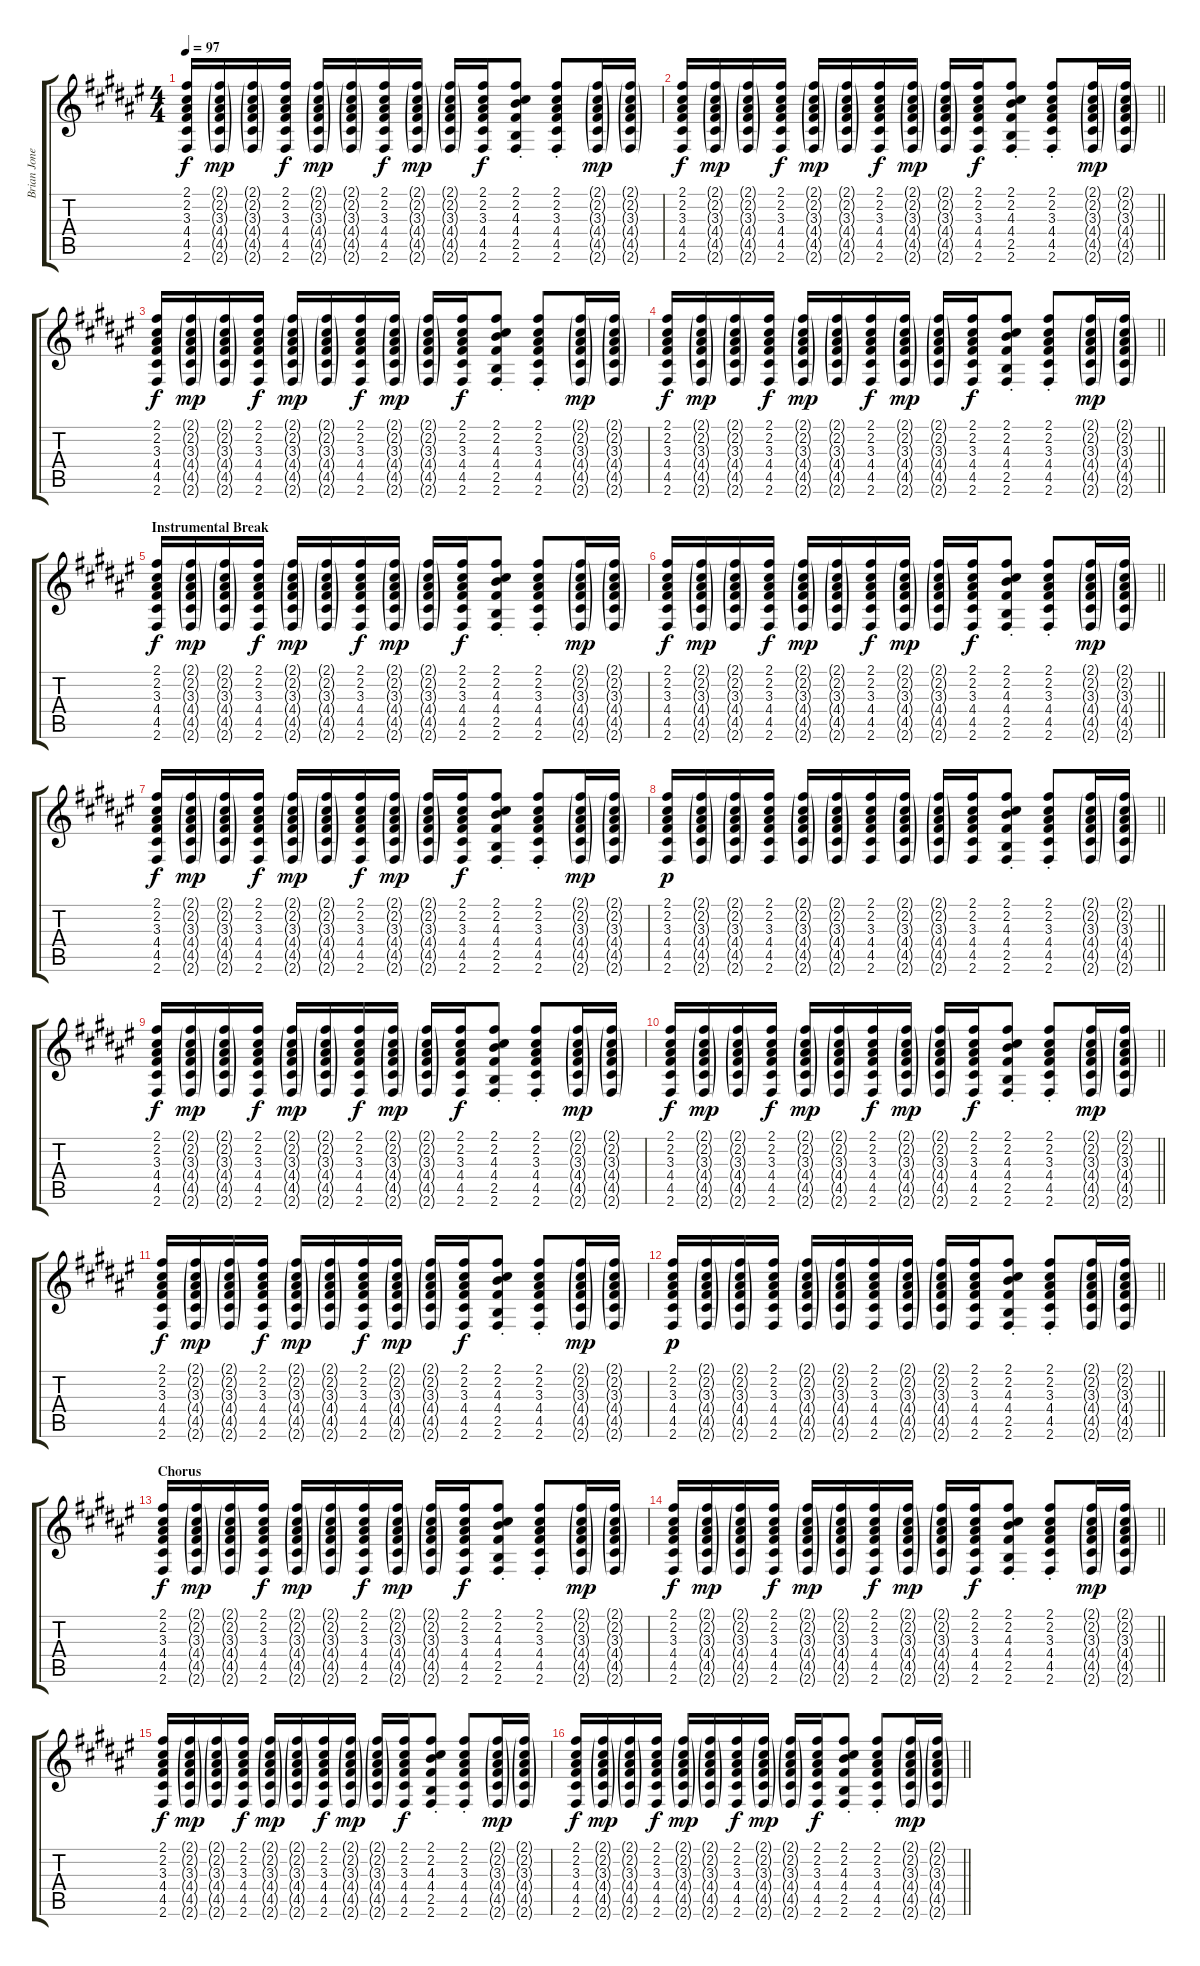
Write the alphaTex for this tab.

\track ("Brian Jones" "Brian Jone") {instrument electricguitarjazz}
\staff {score tabs}
\tuning (E4 B3 G3 D3 A2 E2) {hide}
\ts (4 4)
\tempo 97
\clef g2
\ks f#
(2.1 2.2 3.3 4.4 4.5 2.6).16{dy f} (2.1{g} 2.2{g} 3.3{g} 4.4{g} 4.5{g} 2.6{g}).16{dy mp} (2.1{g} 2.2{g} 3.3{g} 4.4{g} 4.5{g} 2.6{g}).16 (2.1 2.2 3.3 4.4 4.5 2.6).16{dy f} (2.1{g} 2.2{g} 3.3{g} 4.4{g} 4.5{g} 2.6{g}).16{dy mp} (2.1{g} 2.2{g} 3.3{g} 4.4{g} 4.5{g} 2.6{g}).16 (2.1 2.2 3.3 4.4 4.5 2.6).16{dy f} (2.1{g} 2.2{g} 3.3{g} 4.4{g} 4.5{g} 2.6{g}).16{dy mp} (2.1{g} 2.2{g} 3.3{g} 4.4{g} 4.5{g} 2.6{g}).16 (2.1 2.2 3.3 4.4 4.5 2.6).16{dy f} (2.1 2.2 4.3 4.4{st} 2.5 2.6).8 (2.1{st} 2.2{st} 3.3{st} 4.4{st} 4.5{st} 2.6{st}).8 (2.1{g} 2.2{g} 3.3{g} 4.4{g} 4.5{g} 2.6{g}).16{dy mp} (2.1{g} 2.2{g} 3.3{g} 4.4{g} 4.5{g} 2.6{g}).16 |
\barLineRight lightlight
(2.1 2.2 3.3 4.4 4.5 2.6).16{dy f} (2.1{g} 2.2{g} 3.3{g} 4.4{g} 4.5{g} 2.6{g}).16{dy mp} (2.1{g} 2.2{g} 3.3{g} 4.4{g} 4.5{g} 2.6{g}).16 (2.1 2.2 3.3 4.4 4.5 2.6).16{dy f} (2.1{g} 2.2{g} 3.3{g} 4.4{g} 4.5{g} 2.6{g}).16{dy mp} (2.1{g} 2.2{g} 3.3{g} 4.4{g} 4.5{g} 2.6{g}).16 (2.1 2.2 3.3 4.4 4.5 2.6).16{dy f} (2.1{g} 2.2{g} 3.3{g} 4.4{g} 4.5{g} 2.6{g}).16{dy mp} (2.1{g} 2.2{g} 3.3{g} 4.4{g} 4.5{g} 2.6{g}).16 (2.1 2.2 3.3 4.4 4.5 2.6).16{dy f} (2.1 2.2 4.3 4.4{st} 2.5 2.6).8 (2.1{st} 2.2{st} 3.3{st} 4.4{st} 4.5{st} 2.6{st}).8 (2.1{g} 2.2{g} 3.3{g} 4.4{g} 4.5{g} 2.6{g}).16{dy mp} (2.1{g} 2.2{g} 3.3{g} 4.4{g} 4.5{g} 2.6{g}).16 |
(2.1 2.2 3.3 4.4 4.5 2.6).16{dy f} (2.1{g} 2.2{g} 3.3{g} 4.4{g} 4.5{g} 2.6{g}).16{dy mp} (2.1{g} 2.2{g} 3.3{g} 4.4{g} 4.5{g} 2.6{g}).16 (2.1 2.2 3.3 4.4 4.5 2.6).16{dy f} (2.1{g} 2.2{g} 3.3{g} 4.4{g} 4.5{g} 2.6{g}).16{dy mp} (2.1{g} 2.2{g} 3.3{g} 4.4{g} 4.5{g} 2.6{g}).16 (2.1 2.2 3.3 4.4 4.5 2.6).16{dy f} (2.1{g} 2.2{g} 3.3{g} 4.4{g} 4.5{g} 2.6{g}).16{dy mp} (2.1{g} 2.2{g} 3.3{g} 4.4{g} 4.5{g} 2.6{g}).16 (2.1 2.2 3.3 4.4 4.5 2.6).16{dy f} (2.1 2.2 4.3 4.4{st} 2.5 2.6).8 (2.1{st} 2.2{st} 3.3{st} 4.4{st} 4.5{st} 2.6{st}).8 (2.1{g} 2.2{g} 3.3{g} 4.4{g} 4.5{g} 2.6{g}).16{dy mp} (2.1{g} 2.2{g} 3.3{g} 4.4{g} 4.5{g} 2.6{g}).16 |
\barLineRight lightlight
(2.1 2.2 3.3 4.4 4.5 2.6).16{dy f} (2.1{g} 2.2{g} 3.3{g} 4.4{g} 4.5{g} 2.6{g}).16{dy mp} (2.1{g} 2.2{g} 3.3{g} 4.4{g} 4.5{g} 2.6{g}).16 (2.1 2.2 3.3 4.4 4.5 2.6).16{dy f} (2.1{g} 2.2{g} 3.3{g} 4.4{g} 4.5{g} 2.6{g}).16{dy mp} (2.1{g} 2.2{g} 3.3{g} 4.4{g} 4.5{g} 2.6{g}).16 (2.1 2.2 3.3 4.4 4.5 2.6).16{dy f} (2.1{g} 2.2{g} 3.3{g} 4.4{g} 4.5{g} 2.6{g}).16{dy mp} (2.1{g} 2.2{g} 3.3{g} 4.4{g} 4.5{g} 2.6{g}).16 (2.1 2.2 3.3 4.4 4.5 2.6).16{dy f} (2.1 2.2 4.3 4.4{st} 2.5 2.6).8 (2.1{st} 2.2{st} 3.3{st} 4.4{st} 4.5{st} 2.6{st}).8 (2.1{g} 2.2{g} 3.3{g} 4.4{g} 4.5{g} 2.6{g}).16{dy mp} (2.1{g} 2.2{g} 3.3{g} 4.4{g} 4.5{g} 2.6{g}).16 |
\section ("" "Instrumental Break")
(2.1 2.2 3.3 4.4 4.5 2.6).16{dy f} (2.1{g} 2.2{g} 3.3{g} 4.4{g} 4.5{g} 2.6{g}).16{dy mp} (2.1{g} 2.2{g} 3.3{g} 4.4{g} 4.5{g} 2.6{g}).16 (2.1 2.2 3.3 4.4 4.5 2.6).16{dy f} (2.1{g} 2.2{g} 3.3{g} 4.4{g} 4.5{g} 2.6{g}).16{dy mp} (2.1{g} 2.2{g} 3.3{g} 4.4{g} 4.5{g} 2.6{g}).16 (2.1 2.2 3.3 4.4 4.5 2.6).16{dy f} (2.1{g} 2.2{g} 3.3{g} 4.4{g} 4.5{g} 2.6{g}).16{dy mp} (2.1{g} 2.2{g} 3.3{g} 4.4{g} 4.5{g} 2.6{g}).16 (2.1 2.2 3.3 4.4 4.5 2.6).16{dy f} (2.1 2.2 4.3 4.4{st} 2.5 2.6).8 (2.1{st} 2.2{st} 3.3{st} 4.4{st} 4.5{st} 2.6{st}).8 (2.1{g} 2.2{g} 3.3{g} 4.4{g} 4.5{g} 2.6{g}).16{dy mp} (2.1{g} 2.2{g} 3.3{g} 4.4{g} 4.5{g} 2.6{g}).16 |
\barLineRight lightlight
(2.1 2.2 3.3 4.4 4.5 2.6).16{dy f} (2.1{g} 2.2{g} 3.3{g} 4.4{g} 4.5{g} 2.6{g}).16{dy mp} (2.1{g} 2.2{g} 3.3{g} 4.4{g} 4.5{g} 2.6{g}).16 (2.1 2.2 3.3 4.4 4.5 2.6).16{dy f} (2.1{g} 2.2{g} 3.3{g} 4.4{g} 4.5{g} 2.6{g}).16{dy mp} (2.1{g} 2.2{g} 3.3{g} 4.4{g} 4.5{g} 2.6{g}).16 (2.1 2.2 3.3 4.4 4.5 2.6).16{dy f} (2.1{g} 2.2{g} 3.3{g} 4.4{g} 4.5{g} 2.6{g}).16{dy mp} (2.1{g} 2.2{g} 3.3{g} 4.4{g} 4.5{g} 2.6{g}).16 (2.1 2.2 3.3 4.4 4.5 2.6).16{dy f} (2.1 2.2 4.3 4.4{st} 2.5 2.6).8 (2.1{st} 2.2{st} 3.3{st} 4.4{st} 4.5{st} 2.6{st}).8 (2.1{g} 2.2{g} 3.3{g} 4.4{g} 4.5{g} 2.6{g}).16{dy mp} (2.1{g} 2.2{g} 3.3{g} 4.4{g} 4.5{g} 2.6{g}).16 |
(2.1 2.2 3.3 4.4 4.5 2.6).16{dy f} (2.1{g} 2.2{g} 3.3{g} 4.4{g} 4.5{g} 2.6{g}).16{dy mp} (2.1{g} 2.2{g} 3.3{g} 4.4{g} 4.5{g} 2.6{g}).16 (2.1 2.2 3.3 4.4 4.5 2.6).16{dy f} (2.1{g} 2.2{g} 3.3{g} 4.4{g} 4.5{g} 2.6{g}).16{dy mp} (2.1{g} 2.2{g} 3.3{g} 4.4{g} 4.5{g} 2.6{g}).16 (2.1 2.2 3.3 4.4 4.5 2.6).16{dy f} (2.1{g} 2.2{g} 3.3{g} 4.4{g} 4.5{g} 2.6{g}).16{dy mp} (2.1{g} 2.2{g} 3.3{g} 4.4{g} 4.5{g} 2.6{g}).16 (2.1 2.2 3.3 4.4 4.5 2.6).16{dy f} (2.1 2.2 4.3 4.4{st} 2.5 2.6).8 (2.1{st} 2.2{st} 3.3{st} 4.4{st} 4.5{st} 2.6{st}).8 (2.1{g} 2.2{g} 3.3{g} 4.4{g} 4.5{g} 2.6{g}).16{dy mp} (2.1{g} 2.2{g} 3.3{g} 4.4{g} 4.5{g} 2.6{g}).16 |
\barLineRight lightlight
(2.1 2.2 3.3 4.4 4.5 2.6).16{dy p} (2.1{g} 2.2{g} 3.3{g} 4.4{g} 4.5{g} 2.6{g}).16 (2.1{g} 2.2{g} 3.3{g} 4.4{g} 4.5{g} 2.6{g}).16 (2.1 2.2 3.3 4.4 4.5 2.6).16 (2.1{g} 2.2{g} 3.3{g} 4.4{g} 4.5{g} 2.6{g}).16 (2.1{g} 2.2{g} 3.3{g} 4.4{g} 4.5{g} 2.6{g}).16 (2.1 2.2 3.3 4.4 4.5 2.6).16 (2.1{g} 2.2{g} 3.3{g} 4.4{g} 4.5{g} 2.6{g}).16 (2.1{g} 2.2{g} 3.3{g} 4.4{g} 4.5{g} 2.6{g}).16 (2.1 2.2 3.3 4.4 4.5 2.6).16 (2.1 2.2 4.3 4.4{st} 2.5 2.6).8 (2.1{st} 2.2{st} 3.3{st} 4.4{st} 4.5{st} 2.6{st}).8 (2.1{g} 2.2{g} 3.3{g} 4.4{g} 4.5{g} 2.6{g}).16 (2.1{g} 2.2{g} 3.3{g} 4.4{g} 4.5{g} 2.6{g}).16 |
(2.1 2.2 3.3 4.4 4.5 2.6).16{dy f} (2.1{g} 2.2{g} 3.3{g} 4.4{g} 4.5{g} 2.6{g}).16{dy mp} (2.1{g} 2.2{g} 3.3{g} 4.4{g} 4.5{g} 2.6{g}).16 (2.1 2.2 3.3 4.4 4.5 2.6).16{dy f} (2.1{g} 2.2{g} 3.3{g} 4.4{g} 4.5{g} 2.6{g}).16{dy mp} (2.1{g} 2.2{g} 3.3{g} 4.4{g} 4.5{g} 2.6{g}).16 (2.1 2.2 3.3 4.4 4.5 2.6).16{dy f} (2.1{g} 2.2{g} 3.3{g} 4.4{g} 4.5{g} 2.6{g}).16{dy mp} (2.1{g} 2.2{g} 3.3{g} 4.4{g} 4.5{g} 2.6{g}).16 (2.1 2.2 3.3 4.4 4.5 2.6).16{dy f} (2.1 2.2 4.3 4.4{st} 2.5 2.6).8 (2.1{st} 2.2{st} 3.3{st} 4.4{st} 4.5{st} 2.6{st}).8 (2.1{g} 2.2{g} 3.3{g} 4.4{g} 4.5{g} 2.6{g}).16{dy mp} (2.1{g} 2.2{g} 3.3{g} 4.4{g} 4.5{g} 2.6{g}).16 |
\barLineRight lightlight
(2.1 2.2 3.3 4.4 4.5 2.6).16{dy f} (2.1{g} 2.2{g} 3.3{g} 4.4{g} 4.5{g} 2.6{g}).16{dy mp} (2.1{g} 2.2{g} 3.3{g} 4.4{g} 4.5{g} 2.6{g}).16 (2.1 2.2 3.3 4.4 4.5 2.6).16{dy f} (2.1{g} 2.2{g} 3.3{g} 4.4{g} 4.5{g} 2.6{g}).16{dy mp} (2.1{g} 2.2{g} 3.3{g} 4.4{g} 4.5{g} 2.6{g}).16 (2.1 2.2 3.3 4.4 4.5 2.6).16{dy f} (2.1{g} 2.2{g} 3.3{g} 4.4{g} 4.5{g} 2.6{g}).16{dy mp} (2.1{g} 2.2{g} 3.3{g} 4.4{g} 4.5{g} 2.6{g}).16 (2.1 2.2 3.3 4.4 4.5 2.6).16{dy f} (2.1 2.2 4.3 4.4{st} 2.5 2.6).8 (2.1{st} 2.2{st} 3.3{st} 4.4{st} 4.5{st} 2.6{st}).8 (2.1{g} 2.2{g} 3.3{g} 4.4{g} 4.5{g} 2.6{g}).16{dy mp} (2.1{g} 2.2{g} 3.3{g} 4.4{g} 4.5{g} 2.6{g}).16 |
(2.1 2.2 3.3 4.4 4.5 2.6).16{dy f} (2.1{g} 2.2{g} 3.3{g} 4.4{g} 4.5{g} 2.6{g}).16{dy mp} (2.1{g} 2.2{g} 3.3{g} 4.4{g} 4.5{g} 2.6{g}).16 (2.1 2.2 3.3 4.4 4.5 2.6).16{dy f} (2.1{g} 2.2{g} 3.3{g} 4.4{g} 4.5{g} 2.6{g}).16{dy mp} (2.1{g} 2.2{g} 3.3{g} 4.4{g} 4.5{g} 2.6{g}).16 (2.1 2.2 3.3 4.4 4.5 2.6).16{dy f} (2.1{g} 2.2{g} 3.3{g} 4.4{g} 4.5{g} 2.6{g}).16{dy mp} (2.1{g} 2.2{g} 3.3{g} 4.4{g} 4.5{g} 2.6{g}).16 (2.1 2.2 3.3 4.4 4.5 2.6).16{dy f} (2.1 2.2 4.3 4.4{st} 2.5 2.6).8 (2.1{st} 2.2{st} 3.3{st} 4.4{st} 4.5{st} 2.6{st}).8 (2.1{g} 2.2{g} 3.3{g} 4.4{g} 4.5{g} 2.6{g}).16{dy mp} (2.1{g} 2.2{g} 3.3{g} 4.4{g} 4.5{g} 2.6{g}).16 |
\barLineRight lightlight
(2.1 2.2 3.3 4.4 4.5 2.6).16{dy p} (2.1{g} 2.2{g} 3.3{g} 4.4{g} 4.5{g} 2.6{g}).16 (2.1{g} 2.2{g} 3.3{g} 4.4{g} 4.5{g} 2.6{g}).16 (2.1 2.2 3.3 4.4 4.5 2.6).16 (2.1{g} 2.2{g} 3.3{g} 4.4{g} 4.5{g} 2.6{g}).16 (2.1{g} 2.2{g} 3.3{g} 4.4{g} 4.5{g} 2.6{g}).16 (2.1 2.2 3.3 4.4 4.5 2.6).16 (2.1{g} 2.2{g} 3.3{g} 4.4{g} 4.5{g} 2.6{g}).16 (2.1{g} 2.2{g} 3.3{g} 4.4{g} 4.5{g} 2.6{g}).16 (2.1 2.2 3.3 4.4 4.5 2.6).16 (2.1 2.2 4.3 4.4{st} 2.5 2.6).8 (2.1{st} 2.2{st} 3.3{st} 4.4{st} 4.5{st} 2.6{st}).8 (2.1{g} 2.2{g} 3.3{g} 4.4{g} 4.5{g} 2.6{g}).16 (2.1{g} 2.2{g} 3.3{g} 4.4{g} 4.5{g} 2.6{g}).16 |
\section ("" "Chorus")
(2.1 2.2 3.3 4.4 4.5 2.6).16{dy f} (2.1{g} 2.2{g} 3.3{g} 4.4{g} 4.5{g} 2.6{g}).16{dy mp} (2.1{g} 2.2{g} 3.3{g} 4.4{g} 4.5{g} 2.6{g}).16 (2.1 2.2 3.3 4.4 4.5 2.6).16{dy f} (2.1{g} 2.2{g} 3.3{g} 4.4{g} 4.5{g} 2.6{g}).16{dy mp} (2.1{g} 2.2{g} 3.3{g} 4.4{g} 4.5{g} 2.6{g}).16 (2.1 2.2 3.3 4.4 4.5 2.6).16{dy f} (2.1{g} 2.2{g} 3.3{g} 4.4{g} 4.5{g} 2.6{g}).16{dy mp} (2.1{g} 2.2{g} 3.3{g} 4.4{g} 4.5{g} 2.6{g}).16 (2.1 2.2 3.3 4.4 4.5 2.6).16{dy f} (2.1 2.2 4.3 4.4{st} 2.5 2.6).8 (2.1{st} 2.2{st} 3.3{st} 4.4{st} 4.5{st} 2.6{st}).8 (2.1{g} 2.2{g} 3.3{g} 4.4{g} 4.5{g} 2.6{g}).16{dy mp} (2.1{g} 2.2{g} 3.3{g} 4.4{g} 4.5{g} 2.6{g}).16 |
\barLineRight lightlight
(2.1 2.2 3.3 4.4 4.5 2.6).16{dy f} (2.1{g} 2.2{g} 3.3{g} 4.4{g} 4.5{g} 2.6{g}).16{dy mp} (2.1{g} 2.2{g} 3.3{g} 4.4{g} 4.5{g} 2.6{g}).16 (2.1 2.2 3.3 4.4 4.5 2.6).16{dy f} (2.1{g} 2.2{g} 3.3{g} 4.4{g} 4.5{g} 2.6{g}).16{dy mp} (2.1{g} 2.2{g} 3.3{g} 4.4{g} 4.5{g} 2.6{g}).16 (2.1 2.2 3.3 4.4 4.5 2.6).16{dy f} (2.1{g} 2.2{g} 3.3{g} 4.4{g} 4.5{g} 2.6{g}).16{dy mp} (2.1{g} 2.2{g} 3.3{g} 4.4{g} 4.5{g} 2.6{g}).16 (2.1 2.2 3.3 4.4 4.5 2.6).16{dy f} (2.1 2.2 4.3 4.4{st} 2.5 2.6).8 (2.1{st} 2.2{st} 3.3{st} 4.4{st} 4.5{st} 2.6{st}).8 (2.1{g} 2.2{g} 3.3{g} 4.4{g} 4.5{g} 2.6{g}).16{dy mp} (2.1{g} 2.2{g} 3.3{g} 4.4{g} 4.5{g} 2.6{g}).16 |
(2.1 2.2 3.3 4.4 4.5 2.6).16{dy f} (2.1{g} 2.2{g} 3.3{g} 4.4{g} 4.5{g} 2.6{g}).16{dy mp} (2.1{g} 2.2{g} 3.3{g} 4.4{g} 4.5{g} 2.6{g}).16 (2.1 2.2 3.3 4.4 4.5 2.6).16{dy f} (2.1{g} 2.2{g} 3.3{g} 4.4{g} 4.5{g} 2.6{g}).16{dy mp} (2.1{g} 2.2{g} 3.3{g} 4.4{g} 4.5{g} 2.6{g}).16 (2.1 2.2 3.3 4.4 4.5 2.6).16{dy f} (2.1{g} 2.2{g} 3.3{g} 4.4{g} 4.5{g} 2.6{g}).16{dy mp} (2.1{g} 2.2{g} 3.3{g} 4.4{g} 4.5{g} 2.6{g}).16 (2.1 2.2 3.3 4.4 4.5 2.6).16{dy f} (2.1 2.2 4.3 4.4{st} 2.5 2.6).8 (2.1{st} 2.2{st} 3.3{st} 4.4{st} 4.5{st} 2.6{st}).8 (2.1{g} 2.2{g} 3.3{g} 4.4{g} 4.5{g} 2.6{g}).16{dy mp} (2.1{g} 2.2{g} 3.3{g} 4.4{g} 4.5{g} 2.6{g}).16 |
\barLineRight lightlight
(2.1 2.2 3.3 4.4 4.5 2.6).16{dy f} (2.1{g} 2.2{g} 3.3{g} 4.4{g} 4.5{g} 2.6{g}).16{dy mp} (2.1{g} 2.2{g} 3.3{g} 4.4{g} 4.5{g} 2.6{g}).16 (2.1 2.2 3.3 4.4 4.5 2.6).16{dy f} (2.1{g} 2.2{g} 3.3{g} 4.4{g} 4.5{g} 2.6{g}).16{dy mp} (2.1{g} 2.2{g} 3.3{g} 4.4{g} 4.5{g} 2.6{g}).16 (2.1 2.2 3.3 4.4 4.5 2.6).16{dy f} (2.1{g} 2.2{g} 3.3{g} 4.4{g} 4.5{g} 2.6{g}).16{dy mp} (2.1{g} 2.2{g} 3.3{g} 4.4{g} 4.5{g} 2.6{g}).16 (2.1 2.2 3.3 4.4 4.5 2.6).16{dy f} (2.1 2.2 4.3 4.4{st} 2.5 2.6).8 (2.1{st} 2.2{st} 3.3{st} 4.4{st} 4.5{st} 2.6{st}).8 (2.1{g} 2.2{g} 3.3{g} 4.4{g} 4.5{g} 2.6{g}).16{dy mp} (2.1{g} 2.2{g} 3.3{g} 4.4{g} 4.5{g} 2.6{g}).16
